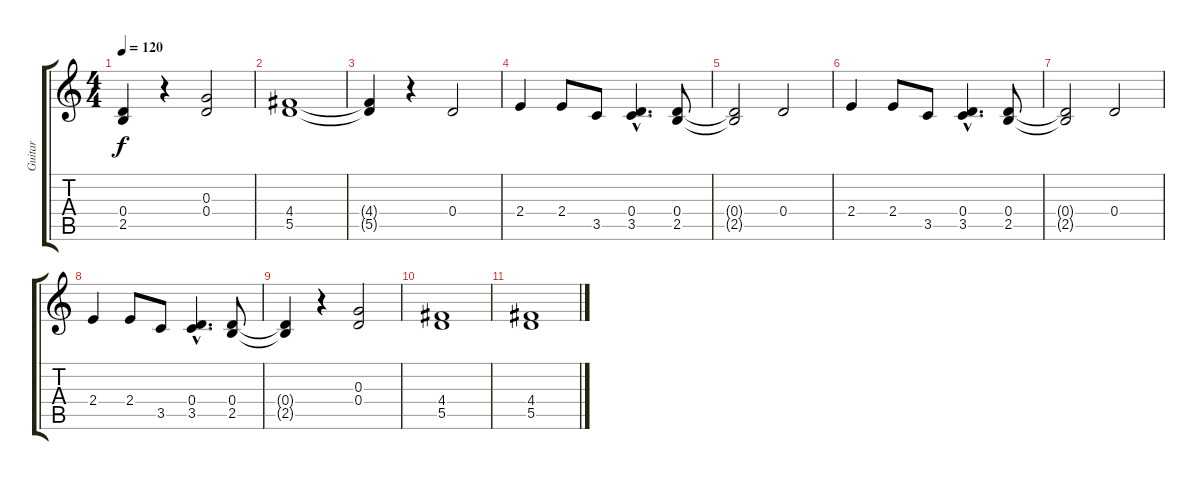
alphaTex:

\track ("Guitar" "Guitar") {instrument acousticguitarsteel}
\staff {score tabs}
\tuning (E4 B3 G3 D3 A2 E2) {hide}
\ts (4 4)
\tempo 120
\clef g2
\ks c
(0.4{t} 2.5{t}).4{dy f} r.4 (0.3 0.4).2 |
(4.4 5.5).1 |
(4.4{t} 5.5{t}).4 r.4 0.4.2 |
2.4.4 2.4.8 3.5.8 (0.4{hac} 3.5{hac}).4{d} (0.4 2.5).8 |
(0.4{t} 2.5{t}).2 0.4.2 |
2.4.4 2.4.8 3.5.8 (0.4{hac} 3.5{hac}).4{d} (0.4 2.5).8 |
(0.4{t} 2.5{t}).2 0.4.2 |
2.4.4 2.4.8 3.5.8 (0.4{hac} 3.5{hac}).4{d} (0.4 2.5).8 |
(0.4{t} 2.5{t}).4 r.4 (0.3 0.4).2 |
(4.4 5.5).1 |
(4.4 5.5).1
